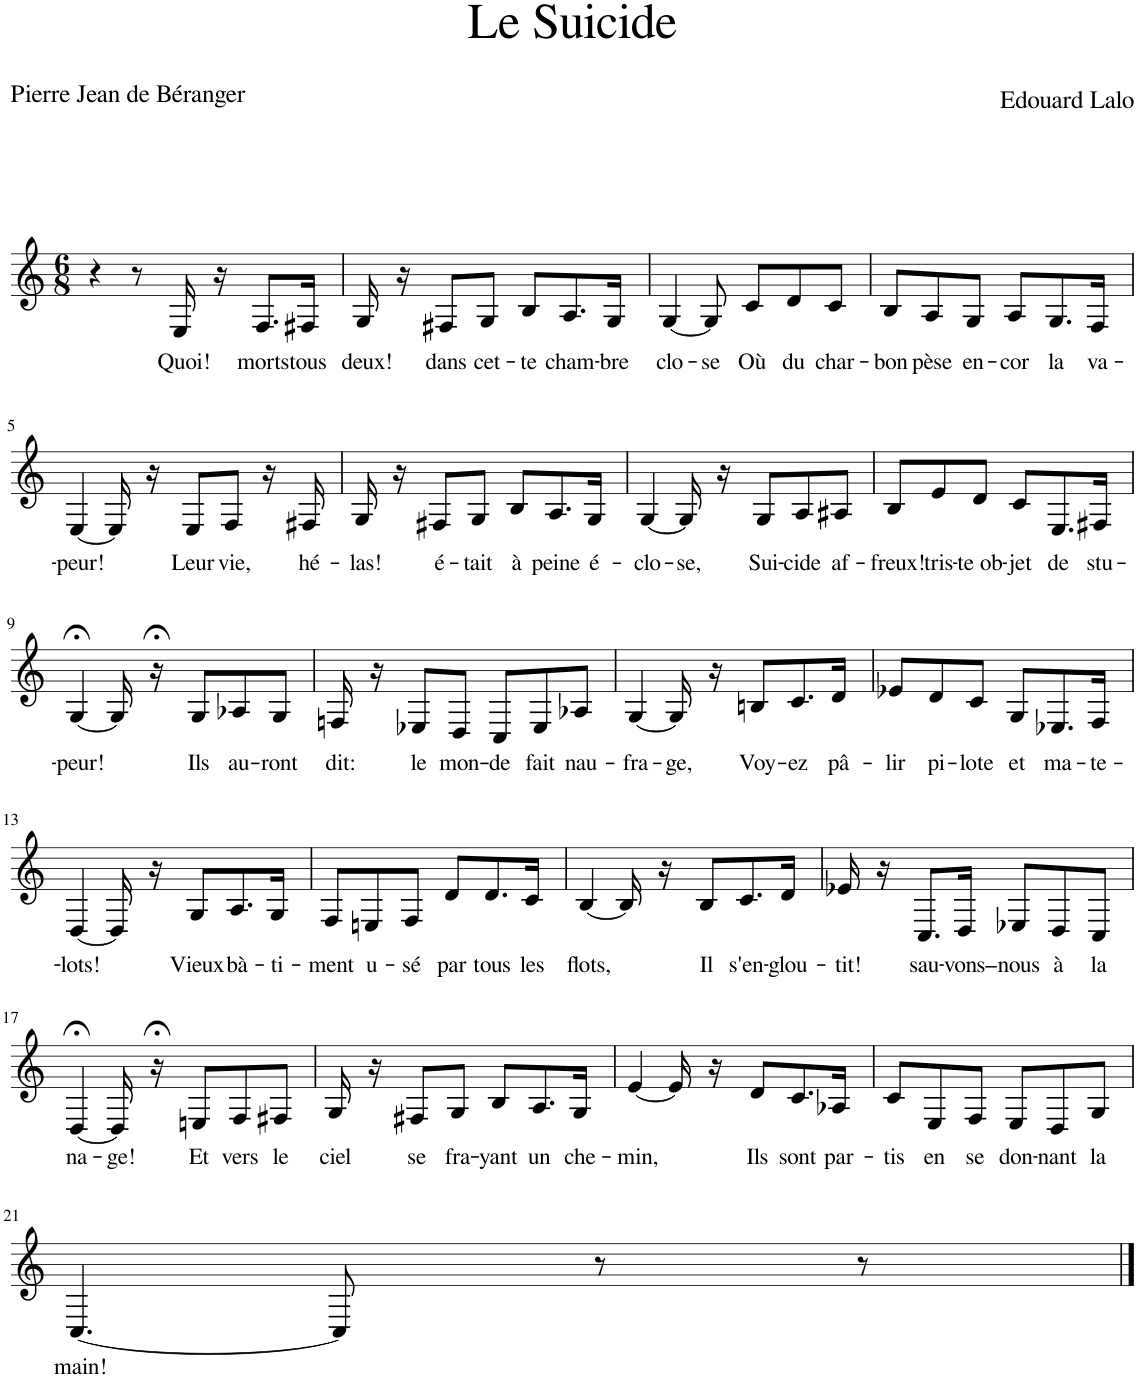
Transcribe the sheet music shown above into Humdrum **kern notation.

**kern	**text
*part1	*part1
*staff1	*staff1
*I"Piano	*
*I'Pno	*
*clefG2	*
*k[]	*
*M6/8	*
=1	=1
4r	.
8r	.
!	!LO:LY:b
16E/	Quoi!
16r	.
!	!LO:LY:b
8.F/L	morts
!	!LO:LY:b
16F#X/Jk	tous
=2	=2
!	!LO:LY:b
16G/	deux!
16r	.
!	!LO:LY:b
8F#X/L	dans
!	!LO:LY:b
8G/J	cet-
!	!LO:LY:b
8B/L	-te
!	!LO:LY:b
8.A/	cham-
!	!LO:LY:b
16G/Jk	-bre
=3	=3
!	!LO:LY:b
[4G/	clo-
!	!LO:LY:b
8G/]	-se
!	!LO:LY:b
8c/L	Où
!	!LO:LY:b
8d/	du
!	!LO:LY:b
8c/J	char-
=4	=4
!	!LO:LY:b
8B/L	-bon
!	!LO:LY:b
8A/	pèse
!	!LO:LY:b
8G/J	en-
!	!LO:LY:b
8A/L	-cor
!	!LO:LY:b
8.G/	la
!	!LO:LY:b
16F/Jk	va-
!!LO:LB:g=z
=5	=5
!	!LO:LY:b
[4E/	-peur!
16E/]	.
16r	.
!	!LO:LY:b
8E/L	Leur
!	!LO:LY:b
8F/J	vie,
16r	.
!	!LO:LY:b
16F#X/	hé-
=6	=6
!	!LO:LY:b
16G/	-las!
16r	.
!	!LO:LY:b
8F#X/L	é-
!	!LO:LY:b
8G/J	-tait
!	!LO:LY:b
8B/L	à
!	!LO:LY:b
8.A/	peine
!	!LO:LY:b
16G/Jk	é-
=7	=7
!	!LO:LY:b
[4G/	-clo-
!	!LO:LY:b
16G/]	-se,
16r	.
!	!LO:LY:b
8G/L	Sui-
!	!LO:LY:b
8A/	-cide
!	!LO:LY:b
8A#X/J	af-
=8	=8
!	!LO:LY:b
8B/L	-freux!
!	!LO:LY:b
8e/	tris-
!	!LO:LY:b
8d/J	-te ob-
!	!LO:LY:b
8c/L	-jet
!	!LO:LY:b
8.E/	de
!	!LO:LY:b
16F#X/Jk	stu-
!!LO:LB:g=z
=9	=9
!	!LO:LY:b
[4G;</	-peur!
16G/]	.
16r;<	.
!	!LO:LY:b
8G/L	Ils
!	!LO:LY:b
8A-X/	au-
!	!LO:LY:b
8G/J	-ront
=10	=10
!	!LO:LY:b
16Fn/	dit:
16r	.
!	!LO:LY:b
8E-X/L	le
!	!LO:LY:b
8D/J	mon-
!	!LO:LY:b
8C/L	-de
!	!LO:LY:b
8E-/	fait
!	!LO:LY:b
8A-X/J	nau-
=11	=11
!	!LO:LY:b
[4G/	-fra-
!	!LO:LY:b
16G/]	-ge,
16r	.
!	!LO:LY:b
8Bn/L	Voy-
!	!LO:LY:b
8.c/	-ez
!	!LO:LY:b
16d/Jk	pâ-
=12	=12
!	!LO:LY:b
8e-X/L	-lir
!	!LO:LY:b
8d/	pi-
!	!LO:LY:b
8c/J	-lote
!	!LO:LY:b
8G/L	et
!	!LO:LY:b
8.E-X/	ma-
!	!LO:LY:b
16F/Jk	-te-
!!LO:LB:g=z
=13	=13
!	!LO:LY:b
[4D/	-lots!
16D/]	.
16r	.
!	!LO:LY:b
8G/L	Vieux
!	!LO:LY:b
8.A/	bà-
!	!LO:LY:b
16G/Jk	-ti-
=14	=14
!	!LO:LY:b
8F/L	-ment
!	!LO:LY:b
8En/	u-
!	!LO:LY:b
8F/J	-sé
!	!LO:LY:b
8d/L	par
!	!LO:LY:b
8.d/	tous
!	!LO:LY:b
16c/Jk	les
=15	=15
!	!LO:LY:b
[4B/	flots,
16B/]	.
16r	.
!	!LO:LY:b
8B/L	Il
!	!LO:LY:b
8.c/	s'en-
!	!LO:LY:b
16d/Jk	-glou-
=16	=16
!	!LO:LY:b
16e-X/	-tit!
16r	.
!	!LO:LY:b
8.C/L	sau-
!	!LO:LY:b
16D/Jk	-vons–
!	!LO:LY:b
8E-X/L	nous
!	!LO:LY:b
8D/	à
!	!LO:LY:b
8C/J	la
!!LO:LB:g=z
=17	=17
!	!LO:LY:b
[4D;</	na-
!	!LO:LY:b
16D/]	-ge!
16r;<	.
!	!LO:LY:b
8En/L	Et
!	!LO:LY:b
8F/	vers
!	!LO:LY:b
8F#X/J	le
=18	=18
!	!LO:LY:b
16G/	ciel
16r	.
!	!LO:LY:b
8F#X/L	se
!	!LO:LY:b
8G/J	fra-
!	!LO:LY:b
8B/L	-yant
!	!LO:LY:b
8.A/	un
!	!LO:LY:b
16G/Jk	che-
=19	=19
!	!LO:LY:b
[4e/	-min,
16e/]	.
16r	.
!	!LO:LY:b
8d/L	Ils
!	!LO:LY:b
8.c/	sont
!	!LO:LY:b
16A-X/Jk	par-
=20	=20
!	!LO:LY:b
8c/L	-tis
!	!LO:LY:b
8E/	en
!	!LO:LY:b
8F/J	se
!	!LO:LY:b
8E/L	don-
!	!LO:LY:b
8D/	-nant
!	!LO:LY:b
8G/J	la
!!LO:LB:g=z
=21	=21
!	!LO:LY:b
[4.C/	main!
8C/]	.
8r	.
8r	.
==	==
*-	*-
